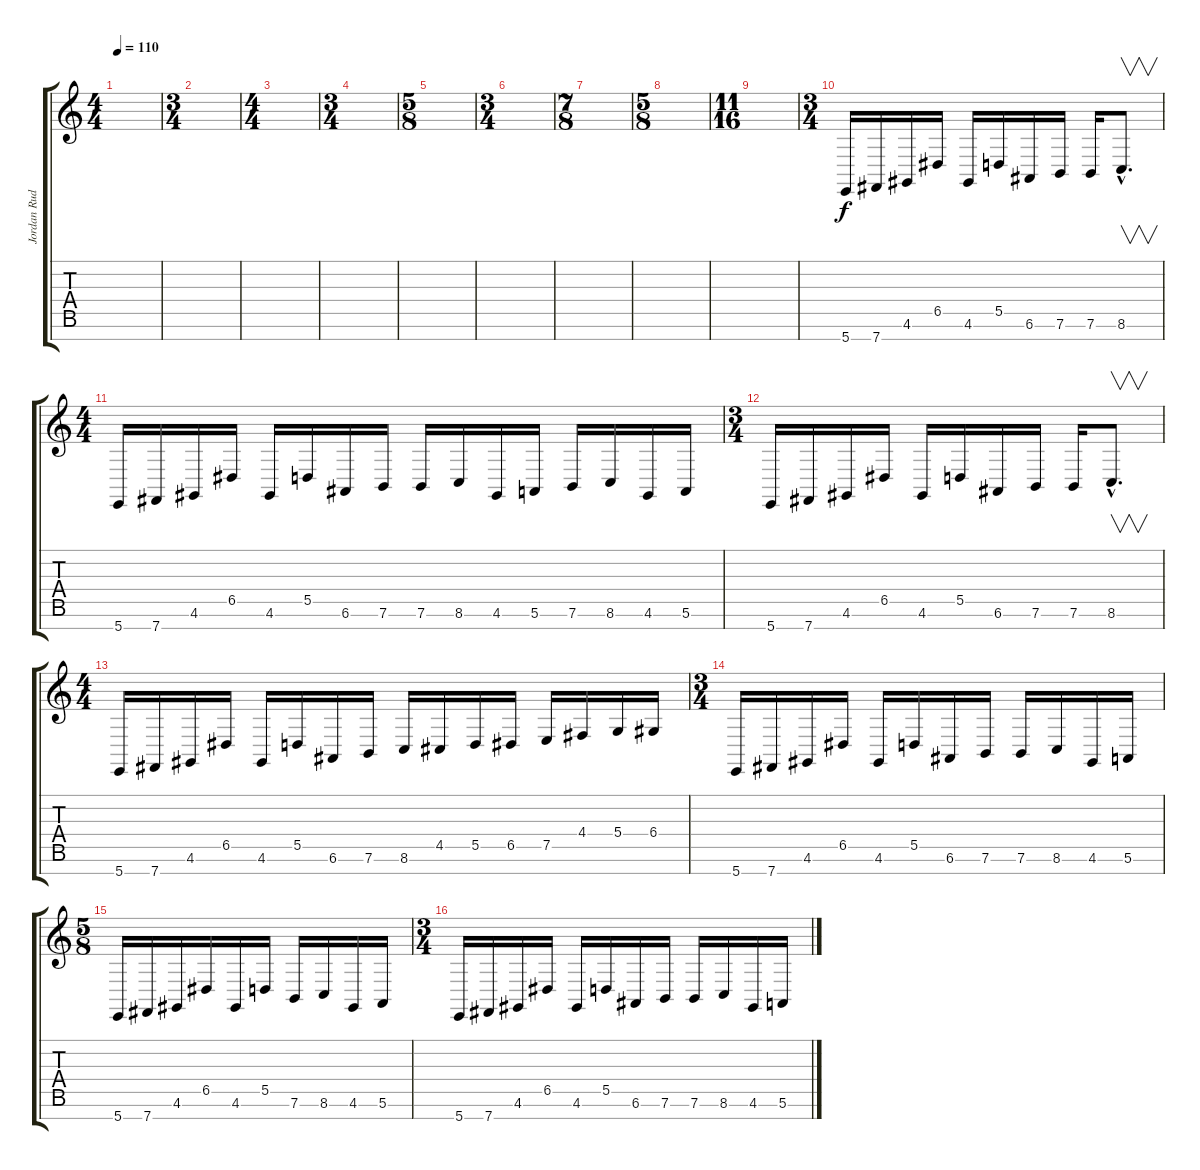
\track ("Jordan Rudess" "Jordan Rud") {instrument drawbarorgan}
\staff {score tabs}
\tuning (E4 B3 G3 D3 A2 E2 B1) {hide}
\ts (4 4)
\tempo 110
\clef g2
\ks c
|
\ts (3 4)
|
\ts (4 4)
|
\ts (3 4)
|
\ts (5 8)
|
\ts (3 4)
|
\ts (7 8)
|
\ts (5 8)
|
\ts (11 16)
|
\ts (3 4)
5.7.16{instrument drawbarorgan} 7.7.16 4.6.16 6.5.16 4.6.16 5.5.16 6.6.16 7.6.16 7.6.16 8.6{hac}.8{v d} |
\ts (4 4)
5.7.16 7.7.16 4.6.16 6.5.16 4.6.16 5.5.16 6.6.16 7.6.16 7.6.16 8.6.16 4.6.16 5.6.16 7.6.16 8.6.16 4.6.16 5.6.16 |
\ts (3 4)
5.7.16 7.7.16 4.6.16 6.5.16 4.6.16 5.5.16 6.6.16 7.6.16 7.6.16 8.6{hac}.8{v d} |
\ts (4 4)
5.7.16 7.7.16 4.6.16 6.5.16 4.6.16 5.5.16 6.6.16 7.6.16 8.6.16 4.5.16 5.5.16 6.5.16 7.5.16 4.4.16 5.4.16 6.4.16 |
\ts (3 4)
5.7.16 7.7.16 4.6.16 6.5.16 4.6.16 5.5.16 6.6.16 7.6.16 7.6.16 8.6.16 4.6.16 5.6.16 |
\ts (5 8)
5.7.16 7.7.16 4.6.16 6.5.16 4.6.16 5.5.16 7.6.16 8.6.16 4.6.16 5.6.16 |
\ts (3 4)
5.7.16 7.7.16 4.6.16 6.5.16 4.6.16 5.5.16 6.6.16 7.6.16 7.6.16 8.6.16 4.6.16 5.6.16
